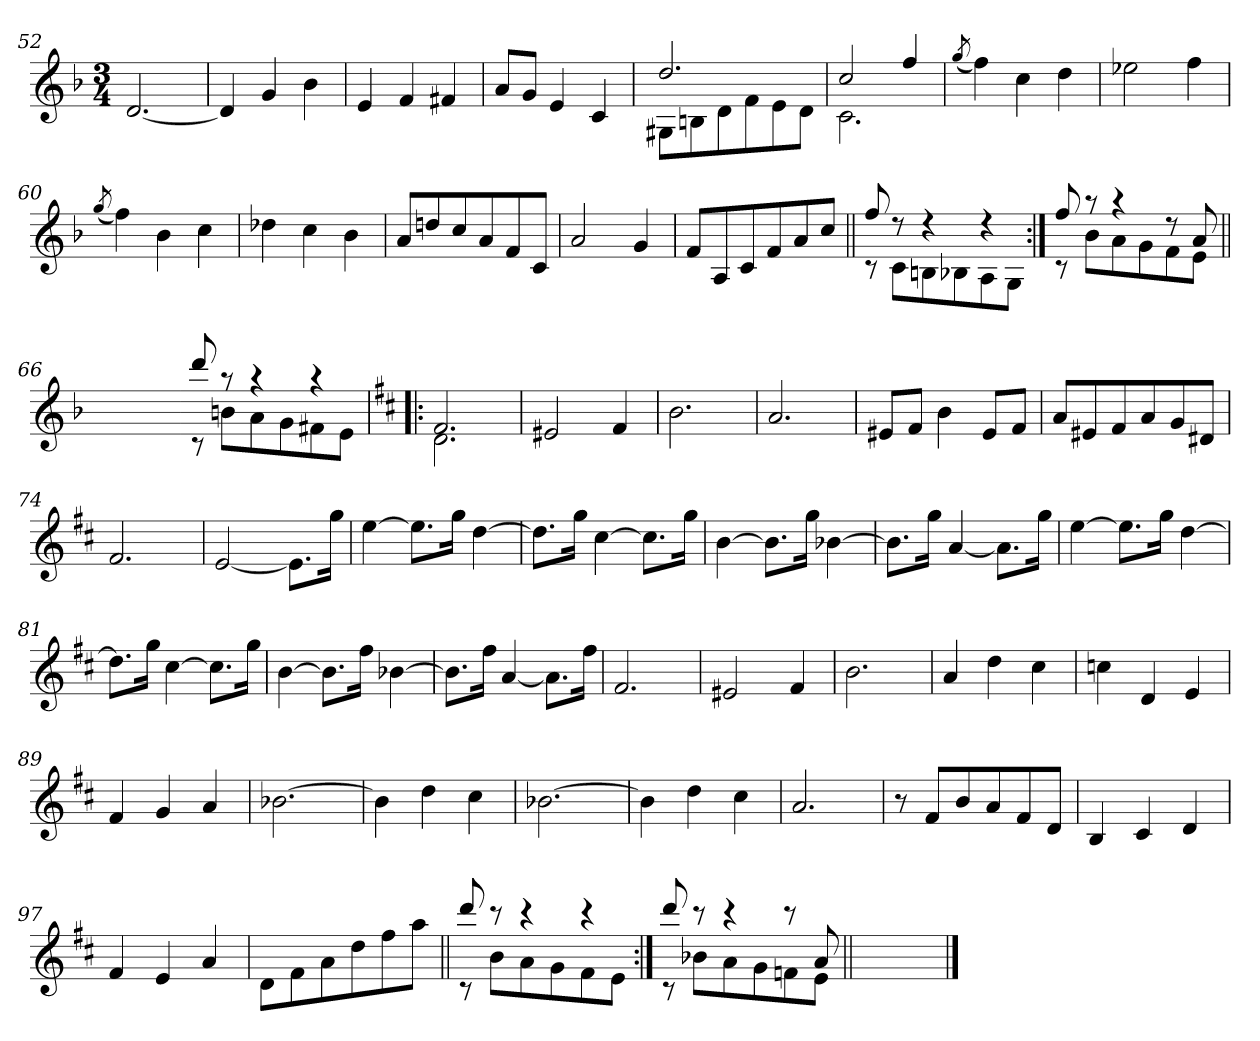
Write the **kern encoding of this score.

**kern
*part1
*staff1
!!LO:PB:g=z
*clefG2
*k[b-]
*F:
*M3/4
=52
[2.d/
=53
4d/]
4g/
4b-\
=54
4e/
4f/
4f#X/
=55
8a/L
8g/J
4e/
4c/
=56
*^
2.dd/	8G#X\L
.	8Bn\
.	8d\
.	8f\
.	8e\
.	8d\J
!!LO:LB:g=z	!!
=57	=57
2cc/	2.c\
4ff/	.
*v	*v
=58
(<8qgg/
4ff\)
4cc\
4dd\
=59
2ee-X\
4ff\
=60
(<8qgg/
4ff\)
4b-\
4cc\
=61
4dd-X\
4cc\
4b-\
=62
8a/L
8ddn/
8cc/
8a/
8f/
8c/J
!!LO:LB:g=z
=63
2a/
4g/
=64
8f/L
8A/
8c/
8f/
8a/
8cc/J
=65||
*^
8ff/	8rc
8rdd	8c\L
4rdd	8Bn\
.	8B-X\
4rdd	8A\
.	8G\J
=66:|!	=66:|!
8ff/	8rc
8rgg	8b-\L
4rgg	8a\
.	8g\
8rdd	8f\
8a/	8e\J
*v	*v
=66X1||
*stria0
2.ryy
!!LO:LB:g=z
=67-
*stria5
*^
8ddd/	8rc
8rgg	8bn\L
4rgg	8a\
.	8g\
4rgg	8f#X\
.	8e\J
=68!|:	=68!|:
*k[f#c#]	*
*D:	*
2.f#/	2.d\
*v	*v
=69
2e#X/
4f#/
=70
2.b\
=71
2.a/
!!LO:LB:g=z
=72
8e#X/L
8f#/J
4b\
8e#/L
8f#/J
=73
8a/L
8e#X/
8f#/
8a/
8g/
8d#X/J
=74
2.f#/
=75
[2e/
8.e\L]
16gg\Jk
=76
[4ee\
8.ee\L]
16gg\Jk
[4dd\
!!LO:LB:g=z
=77
8.dd\L]
16gg\Jk
[4cc#\
8.cc#\L]
16gg\Jk
=78
[4b\
8.b\L]
16gg\Jk
[4b-X\
=79
8.b-\L]
16gg\Jk
[4a/
8.a\L]
16gg\Jk
=80
[4ee\
8.ee\L]
16gg\Jk
[4dd\
=81
8.dd\L]
16gg\Jk
[4cc#\
8.cc#\L]
16gg\Jk
!!LO:LB:g=z
=82
[4b\
8.b\L]
16ff#\Jk
[4b-X\
=83
8.b-\L]
16ff#\Jk
[4a/
8.a\L]
16ff#\Jk
=84
2.f#/
=85
2e#X/
4f#/
=86
2.b\
!!LO:LB:g=z
=87
4a/
4dd\
4cc#\
=88
4ccn\
4d/
4e/
=89
4f#/
4g/
4a/
=90
[2.b-X\
=91
4b-\]
4dd\
4cc#\
!!LO:LB:g=z
=92
[2.b-X\
=93
4b-\]
4dd\
4cc#\
=94
2.a/
=95
8r
8f#/L
8b/
8a/
8f#/
8d/J
=96
4B/
4c#/
4d/
!!LO:LB:g=z
=97
4f#/
4e/
4a/
=98
8d\L
8f#\
8a\
8dd\
8ff#\
8aa\J
=99||
*^
8ddd/	8rc
8rbb	8b\L
4rbb	8a\
.	8g\
4rbb	8f#\
.	8e\J
=100:|!	=100:|!
8ddd/	8rc
8rbb	8b-X\L
4rbb	8a\
.	8g\
8rbb	8fn\
8a/	8e\J
*v	*v
=101||
*stria0
2.ryy
==
*-
